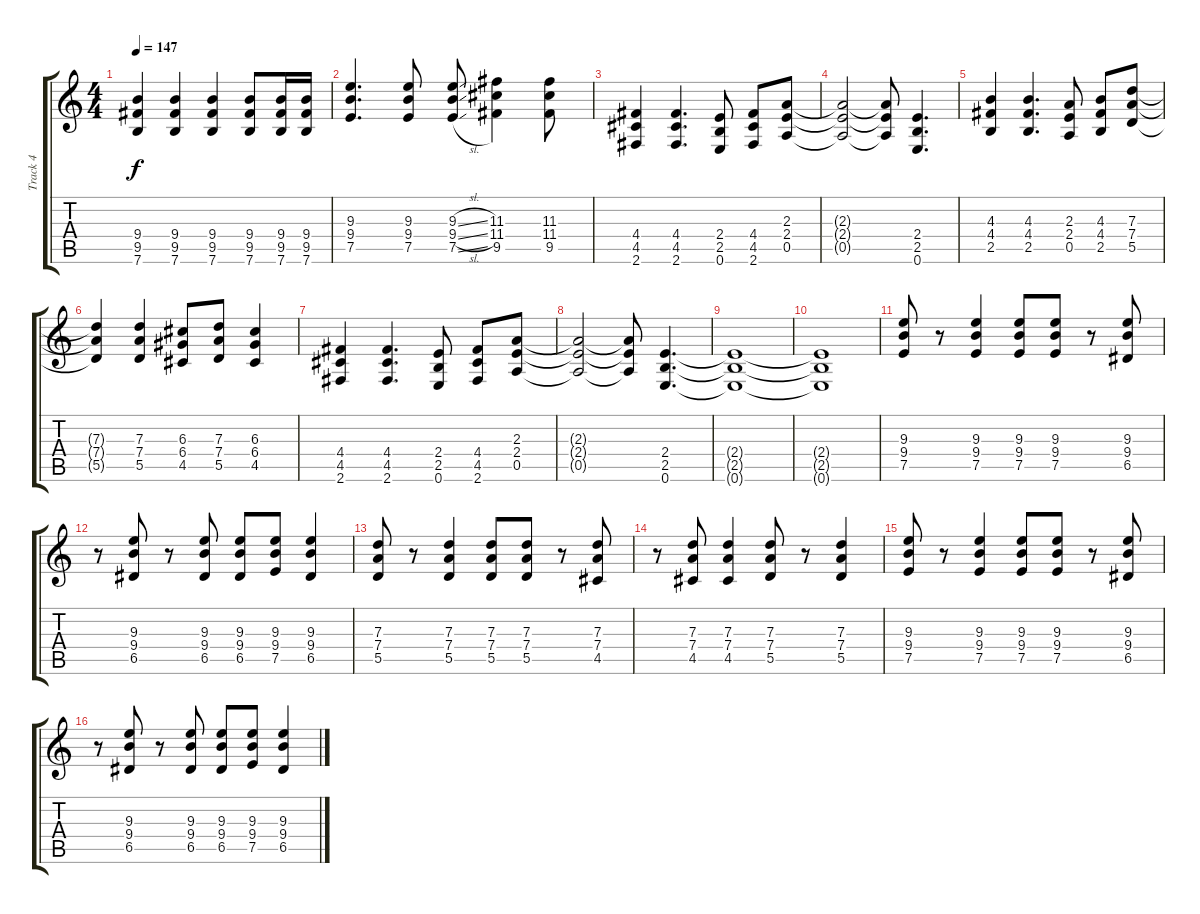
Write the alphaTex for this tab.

\track ("Track 4" "Track 4") {instrument overdrivenguitar}
\staff {score tabs}
\tuning (E4 B3 G3 D3 A2 E2) {hide}
\ts (4 4)
\tempo 147
\clef g2
\ks c
(9.4 9.5 7.6).4{dy f} (9.4 9.5 7.6).4 (9.4 9.5 7.6).4 (9.4 9.5 7.6).8 (9.4 9.5 7.6).16 (9.4 9.5 7.6).16 |
(9.3 9.4 7.5).4{d} (9.3 9.4 7.5).8 (9.3{sl} 9.4{sl} 7.5{sl}).8 (11.3 11.4 9.5).4 (11.3 11.4 9.5).8 |
(4.4 4.5 2.6).4{volume 6} (4.4 4.5 2.6).4{d} (2.4 2.5 0.6).8 (4.4 4.5 2.6).8 (2.3 2.4 0.5).8 |
(2.3{t} 2.4{t} 0.5{t}).2 (2.3{t} 2.4{t} 0.5{t}).8 (2.4 2.5 0.6).4{d} |
(4.3 4.4 2.5).4 (4.3 4.4 2.5).4{d} (2.3 2.4 0.5).8 (4.3 4.4 2.5).8 (7.3 7.4 5.5).8 |
(7.3{t} 7.4{t} 5.5{t}).4 (7.3 7.4 5.5).4 (6.3 6.4 4.5).8 (7.3 7.4 5.5).8 (6.3 6.4 4.5).4 |
(4.4 4.5 2.6).4 (4.4 4.5 2.6).4{d} (2.4 2.5 0.6).8 (4.4 4.5 2.6).8 (2.3 2.4 0.5).8 |
(2.3{t} 2.4{t} 0.5{t}).2 (2.3{t} 2.4{t} 0.5{t}).8 (2.4 2.5 0.6).4{d} |
(2.4{t} 2.5{t} 0.6{t}).1 |
(2.4{t} 2.5{t} 0.6{t}).1 |
(9.3 9.4 7.5).8{volume 8} r.8 (9.3 9.4 7.5).4 (9.3 9.4 7.5).8 (9.3 9.4 7.5).8 r.8 (9.3 9.4 6.5).8 |
r.8 (9.3 9.4 6.5).8 r.8 (9.3 9.4 6.5).8 (9.3 9.4 6.5).8 (9.3 9.4 7.5).8 (9.3 9.4 6.5).4 |
(7.3 7.4 5.5).8 r.8 (7.3 7.4 5.5).4 (7.3 7.4 5.5).8 (7.3 7.4 5.5).8 r.8 (7.3 7.4 4.5).8 |
r.8 (7.3 7.4 4.5).8 (7.3 7.4 4.5).4 (7.3 7.4 5.5).8 r.8 (7.3 7.4 5.5).4 |
(9.3 9.4 7.5).8 r.8 (9.3 9.4 7.5).4 (9.3 9.4 7.5).8 (9.3 9.4 7.5).8 r.8 (9.3 9.4 6.5).8 |
r.8 (9.3 9.4 6.5).8 r.8 (9.3 9.4 6.5).8 (9.3 9.4 6.5).8 (9.3 9.4 7.5).8 (9.3 9.4 6.5).4
